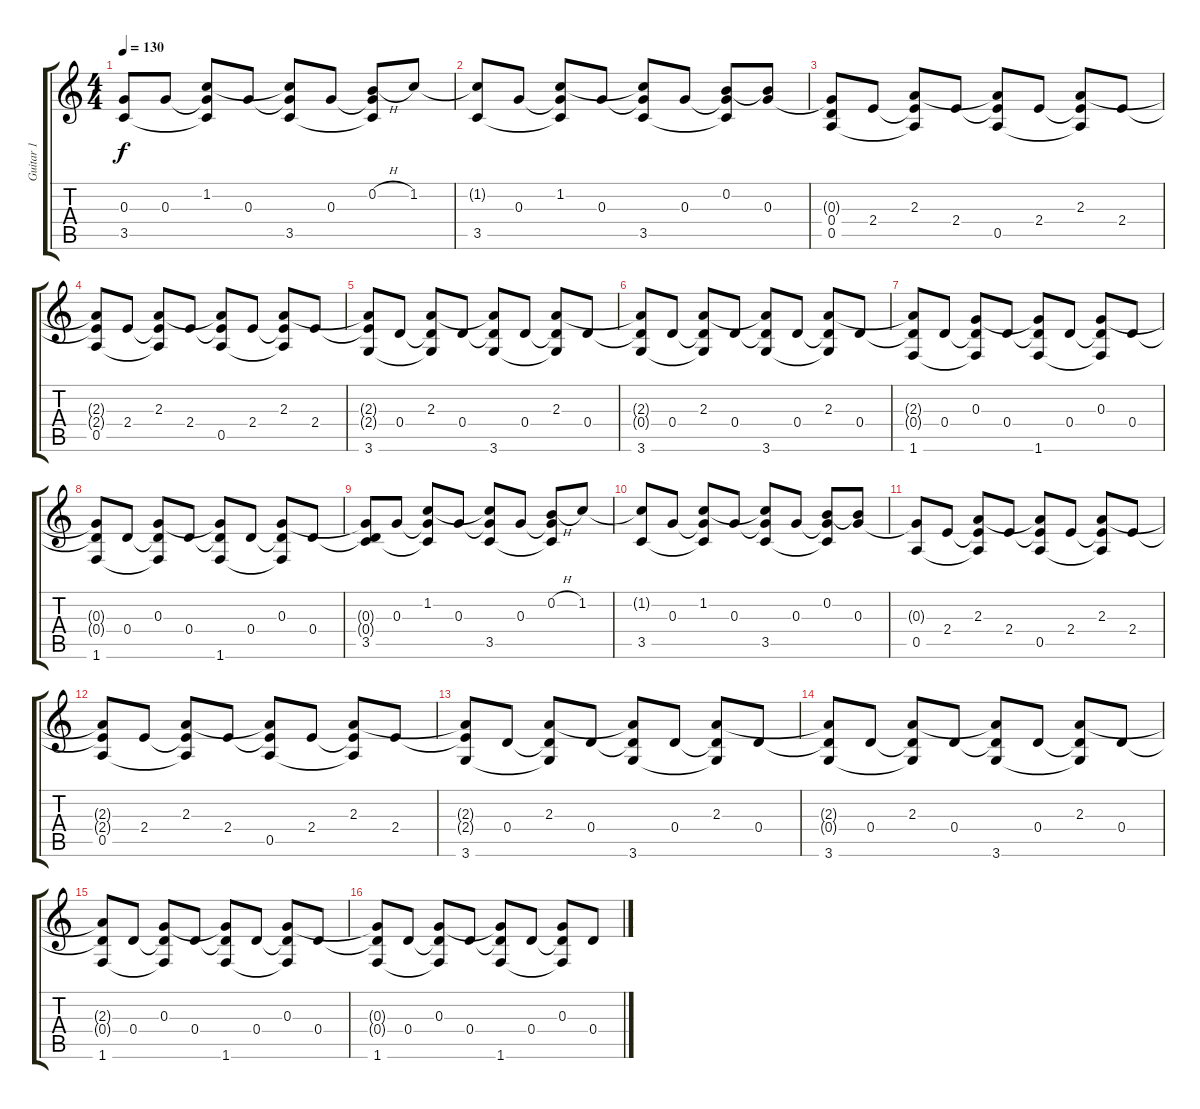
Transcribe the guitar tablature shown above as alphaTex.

\track ("Guitar 1" "Guitar 1") {instrument acousticguitarsteel}
\staff {score tabs}
\tuning (E4 B3 G3 D3 A2 E2) {hide}
\ts (4 4)
\tempo 130
\clef g2
\ks c
(0.3{t} 3.5).8{dy f} 0.3.8 (1.2 0.3{t} 3.5{t}).8 0.3.8 (1.2{t} 0.3{t} 3.5).8 0.3.8 (0.2{h} 0.3{t} 3.5{t}).8 1.2.8 |
(1.2{t} 3.5).8 0.3.8 (1.2 0.3{t} 3.5{t}).8 0.3.8 (1.2{t} 0.3{t} 3.5).8 0.3.8 (0.2 0.3{t} 3.5{t}).8 (0.2{t} 0.3).8 |
(0.3{t} 0.4{t} 0.5).8 2.4.8 (2.3 2.4{t} 0.5{t}).8 2.4.8 (2.3{t} 2.4{t} 0.5).8 2.4.8 (2.3 2.4{t} 0.5{t}).8 2.4.8 |
(2.3{t} 2.4{t} 0.5).8 2.4.8 (2.3 2.4{t} 0.5{t}).8 2.4.8 (2.3{t} 2.4{t} 0.5).8 2.4.8 (2.3 2.4{t} 0.5{t}).8 2.4.8 |
(2.3{t} 2.4{t} 3.6).8 0.4.8 (2.3 0.4{t} 3.6{t}).8 0.4.8 (2.3{t} 0.4{t} 3.6).8 0.4.8 (2.3 0.4{t} 3.6{t}).8 0.4.8 |
(2.3{t} 0.4{t} 3.6).8 0.4.8 (2.3 0.4{t} 3.6{t}).8 0.4.8 (2.3{t} 0.4{t} 3.6).8 0.4.8 (2.3 0.4{t} 3.6{t}).8 0.4.8 |
(2.3{t} 0.4{t} 1.6).8 0.4.8 (0.3 0.4{t} 1.6{t}).8 0.4.8 (0.3{t} 0.4{t} 1.6).8 0.4.8 (0.3 0.4{t} 1.6{t}).8 0.4.8 |
(0.3{t} 0.4{t} 1.6).8 0.4.8 (0.3 0.4{t} 1.6{t}).8 0.4.8 (0.3{t} 0.4{t} 1.6).8 0.4.8 (0.3 0.4{t} 1.6{t}).8 0.4.8 |
(0.3{t} 0.4{t} 3.5).8 0.3.8 (1.2 0.3{t} 3.5{t}).8 0.3.8 (1.2{t} 0.3{t} 3.5).8 0.3.8 (0.2{h} 0.3{t} 3.5{t}).8 1.2.8 |
(1.2{t} 3.5).8 0.3.8 (1.2 0.3{t} 3.5{t}).8 0.3.8 (1.2{t} 0.3{t} 3.5).8 0.3.8 (0.2 0.3{t} 3.5{t}).8 (0.2{t} 0.3).8 |
(0.3{t} 0.5).8 2.4.8 (2.3 2.4{t} 0.5{t}).8 2.4.8 (2.3{t} 2.4{t} 0.5).8 2.4.8 (2.3 2.4{t} 0.5{t}).8 2.4.8 |
(2.3{t} 2.4{t} 0.5).8 2.4.8 (2.3 2.4{t} 0.5{t}).8 2.4.8 (2.3{t} 2.4{t} 0.5).8 2.4.8 (2.3 2.4{t} 0.5{t}).8 2.4.8 |
(2.3{t} 2.4{t} 3.6).8 0.4.8 (2.3 0.4{t} 3.6{t}).8 0.4.8 (2.3{t} 0.4{t} 3.6).8 0.4.8 (2.3 0.4{t} 3.6{t}).8 0.4.8 |
(2.3{t} 0.4{t} 3.6).8 0.4.8 (2.3 0.4{t} 3.6{t}).8 0.4.8 (2.3{t} 0.4{t} 3.6).8 0.4.8 (2.3 0.4{t} 3.6{t}).8 0.4.8 |
(2.3{t} 0.4{t} 1.6).8 0.4.8 (0.3 0.4{t} 1.6{t}).8 0.4.8 (0.3{t} 0.4{t} 1.6).8 0.4.8 (0.3 0.4{t} 1.6{t}).8 0.4.8 |
(0.3{t} 0.4{t} 1.6).8 0.4.8 (0.3 0.4{t} 1.6{t}).8 0.4.8 (0.3{t} 0.4{t} 1.6).8 0.4.8 (0.3 0.4{t} 1.6{t}).8 0.4.8
